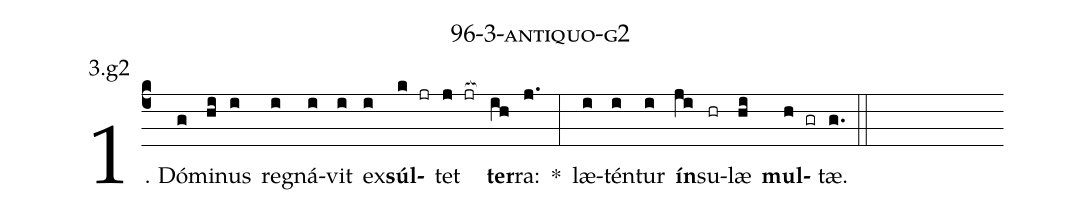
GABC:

name: 96-3-antiquo-g2;
annotation: 3.g2;
%%
(c4)1. Dó(g)mi(hi)nus(i) re(i)gná(i)vit(i) ex(i)<b>súl</b>(k jr)tet(j jr[ocb:1{]) <b>ter</b>(ih[ocb:0}])ra:(j.) *(:) læ(i)tén(i)tur(i) <b>ín</b>(ji)su(hr)læ(hi) <b>mul</b>(h gr)tæ.(g.) (::)
